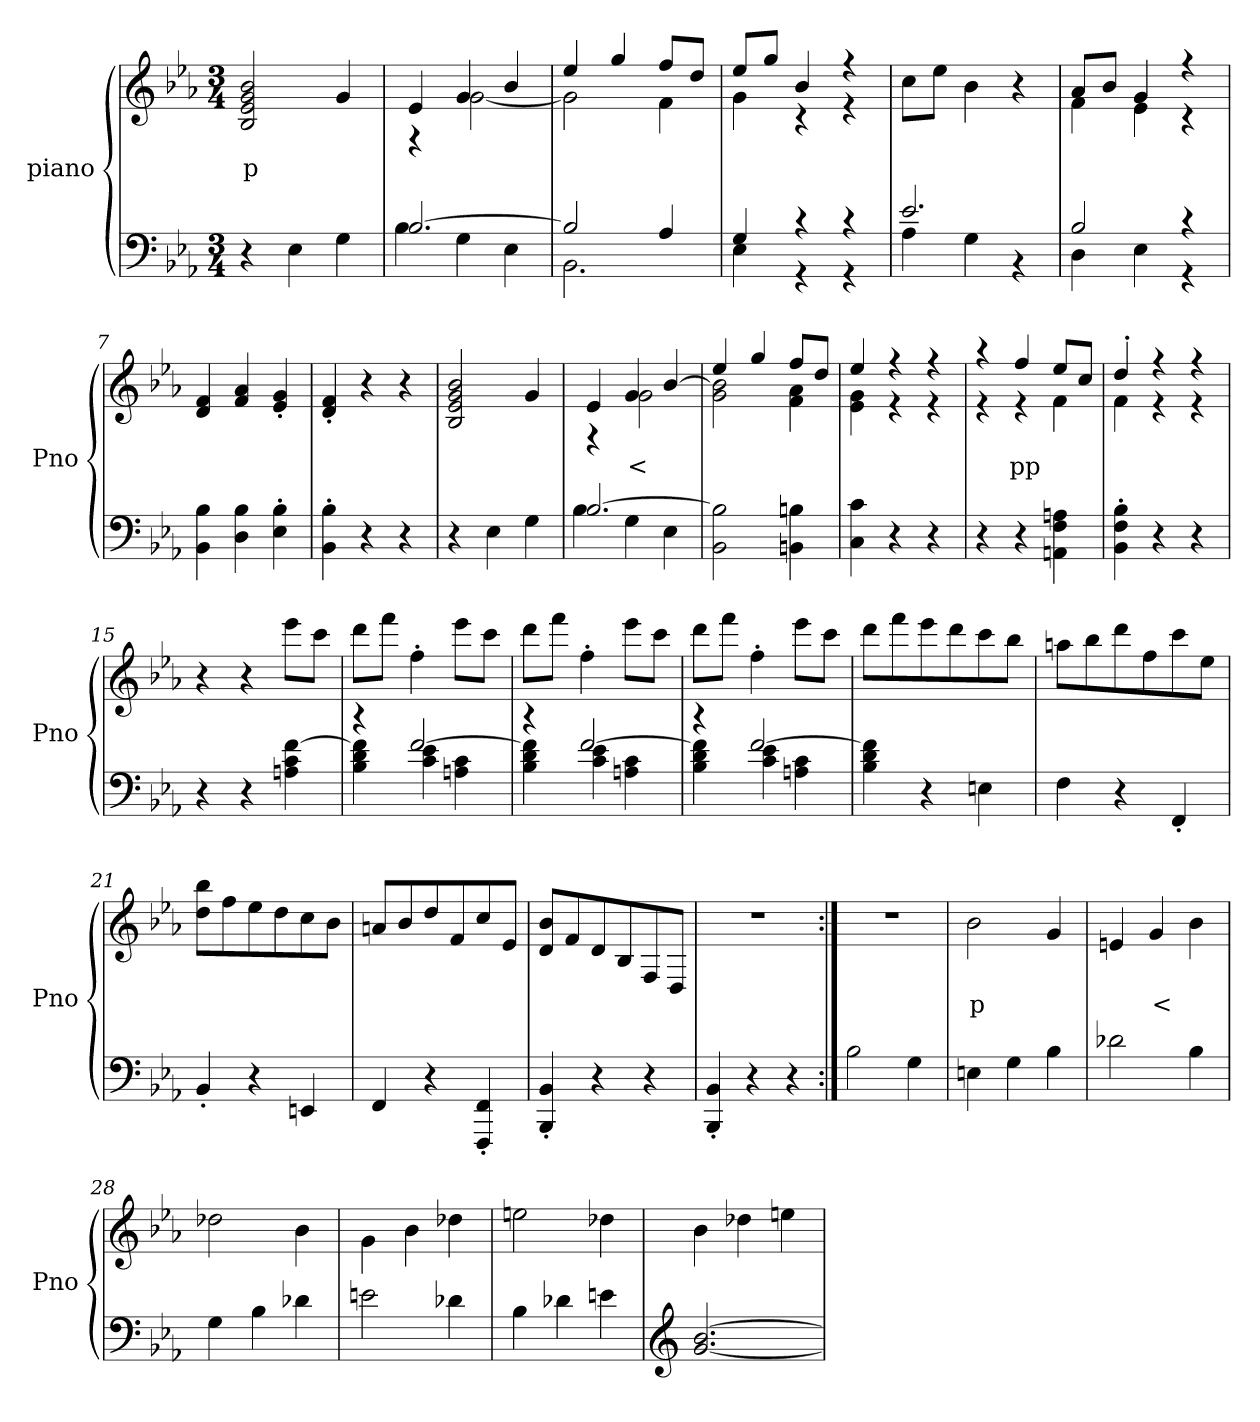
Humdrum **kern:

**kern	**kern	**text
*part2	*part1	*part1
*staff2	*staff1	*staff1
*I"piano	*I"piano	*
*I'Pno	*I'Pno	*
*clefF4	*clefG2	*
*k[b-e-a-]	*k[b-e-a-]	*
*E-:	*E-:	*
*M3/4	*M3/4	*
=1	=1	=1
!	!	!LO:LY:b
4r	2B-/ 2e-/ 2g/ 2b-/	p
4E-\	.	.
4G\	4g/	.
=2	=2	=2
*^	*^	*
[2.B-/	4B-\	4e-/	4r	.
.	4G\	4g/	[2g\	.
.	4E-\	4b-/	.	.
=3	=3	=3	=3	=3
2B-/]	2.BB-\	4ee-/	2g\]	.
.	.	4gg/	.	.
4A-/	.	8ff/L	4f\	.
.	.	8dd/J	.	.
=4	=4	=4	=4	=4
4G/	4E-\	8ee-/L	4g\	.
.	.	8gg/J	.	.
4r	4r	4b-/	4r	.
4r	4r	4r	4r	.
*	*	*v	*v	*
=5	=5	=5	=5
2.e-/	4A-\	8cc\L	.
.	.	8ee-\J	.
.	4G\	4b-\	.
.	4r	4r	.
=6	=6	=6	=6
*	*	*^	*
2B-/	4D\	8a-/L	4f\	.
.	.	8b-/J	.	.
.	4E-\	4g/	4e-\	.
4r	4r	4r	4r	.
*v	*v	*	*	*
*	*v	*v	*
=7	=7	=7
4BB-\ 4B-\	4d/ 4f/	.
4D\ 4B-\	4f/ 4a-/	.
4E-\' 4B-\'	4e-/' 4g/'	.
!!LO:LB:g=z
=8	=8	=8
4BB-\' 4B-\'	4d/' 4f/'	.
4r	4r	.
4r	4r	.
=9	=9	=9
4r	2B-/ 2e-/ 2g/ 2b-/	.
4E-\	.	.
4G\	4g/	.
=10	=10	=10
*^	*^	*
[2.B-/	4B-\	4e-/	4r	.
!	!	!	!	!LO:LY:b
.	4G\	4g/	2g\	<
.	4E-\	[4b-/	.	.
*v	*v	*	*	*
=11	=11	=11	=11
2BB-\ 2B-\]	4ee-/	2g\ 2b-\]	.
.	4gg/	.	.
4BBn\ 4Bn\	8ff/L	4f\ 4a-\	.
.	8dd/J	.	.
=12	=12	=12	=12
4C\ 4c\	4ee-/	4e-\ 4g\	.
4r	4r	4r	.
4r	4r	4r	.
=13	=13	=13	=13
4r	4r	4r	.
!	!	!	!LO:LY:b
4r	4ff/	4r	pp
4AAn\ 4F\ 4An\	8ee-/L	4f\	.
.	8cc/J	.	.
=14	=14	=14	=14
4BB-\' 4F\' 4B-\'	4dd'/	4f\	.
4r	4r	4r	.
4r	4r	4r	.
*	*v	*v	*
=15	=15	=15
4r	4r	.
4r	4r	.
4An\ 4c\ [4f\	8eee-\L	.
.	8ccc\J	.
!!LO:LB:g=z
=16	=16	=16
*^	*	*
4r	4B-\ 4d\ 4f\]	8ddd\L	.
.	.	8fff\J	.
[2f/	4c\ 4e-\	4ff'\	.
.	4An\ 4c\	8eee-\L	.
.	.	8ccc\J	.
=17	=17	=17	=17
4r	4B-\ 4d\ 4f\]	8ddd\L	.
.	.	8fff\J	.
[2f/	4c\ 4e-\	4ff'\	.
.	4An\ 4c\	8eee-\L	.
.	.	8ccc\J	.
=18	=18	=18	=18
4r	4B-\ 4d\ 4f\]	8ddd\L	.
.	.	8fff\J	.
[2f/	4c\ 4e-\	4ff'\	.
.	4An\ 4c\	8eee-\L	.
.	.	8ccc\J	.
*v	*v	*	*
=19	=19	=19
4B-\ 4d\ 4f\]	8ddd\L	.
.	8fff\	.
4r	8eee-\	.
.	8ddd\	.
4En\	8ccc\	.
.	8bb-\J	.
=20	=20	=20
4F\	8aan\L	.
.	8bb-\	.
4r	8ddd\	.
.	8ff\	.
4FF'/	8ccc\	.
.	8ee-\J	.
=21	=21	=21
4BB-'/	8dd\ 8bb-\L	.
.	8ff\	.
4r	8ee-\	.
.	8dd\	.
4EEn/	8cc\	.
.	8b-\J	.
!!LO:LB:g=z
=22	=22	=22
4FF/	8an/L	.
.	8b-/	.
4r	8dd/	.
.	8f/	.
4FFF/' 4FF/'	8cc/	.
.	8e-/J	.
=23	=23	=23
4BBB-/' 4BB-/'	8d/ 8b-/L	.
.	8f/	.
4r	8d/	.
.	8B-/	.
4r	8F/	.
.	8D/J	.
=24	=24	=24
4BBB-/' 4BB-/'	2.r	.
4r	.	.
4r	.	.
=25:|!	=25:|!	=25:|!
!	!	!LO:LY:b
2B-\	2.r	p
4G\	.	.
=26	=26	=26
!	!	!LO:LY:b
4En\	2b-\	p
4G\	.	.
4B-\	4g/	.
=27	=27	=27
2d-X\	4en/	.
!	!	!LO:LY:b
.	4g/	<
4B-\	4b-\	.
=28	=28	=28
4G\	2dd-X\	.
4B-\	.	.
4d-X\	4b-\	.
!!LO:LB:g=z
=29	=29	=29
2en\	4g\	.
.	4b-\	.
4d-X\	4dd-X\	.
=30	=30	=30
4B-\	2een\	.
4d-X\	.	.
4en\	4dd-X\	.
=31	=31	=31
*clefG2	*	*
[2.g/ [2.b-/	4b-\	.
.	4dd-X\	.
.	4een\	.
=	=	=
*-	*-	*-
